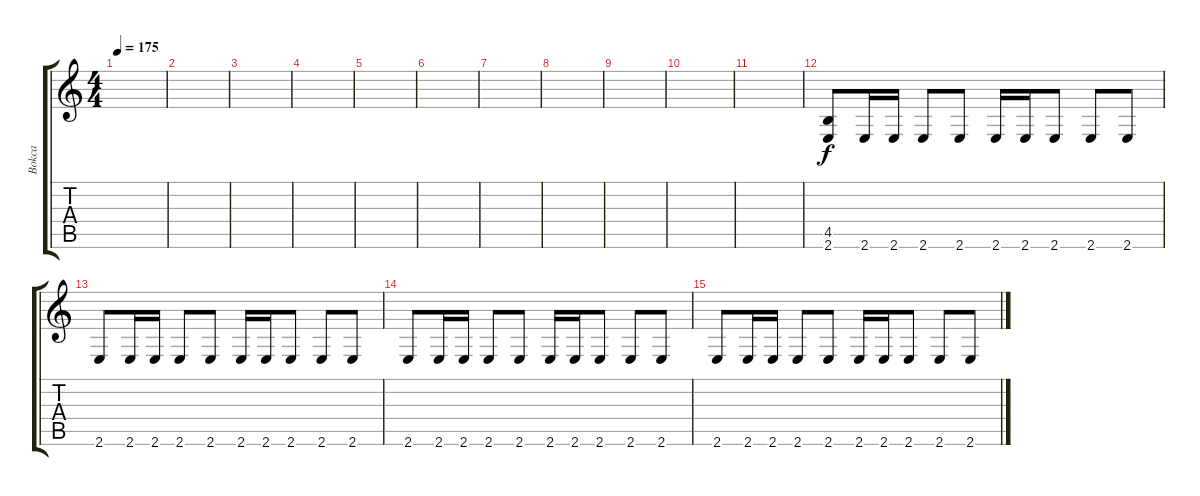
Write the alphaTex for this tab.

\track ("Bokca" "Bokca") {instrument distortionguitar}
\staff {score tabs}
\tuning (D4 A3 F3 C3 G2 D2) {hide}
\ts (4 4)
\tempo 175
\clef g2
\ks c
|
|
|
|
|
|
|
|
|
|
|
(4.5 2.6).8 2.6.16 2.6.16 2.6.8 2.6.8 2.6.16 2.6.16 2.6.8 2.6.8 2.6.8 |
2.6.8 2.6.16 2.6.16 2.6.8 2.6.8 2.6.16 2.6.16 2.6.8 2.6.8 2.6.8 |
2.6.8 2.6.16 2.6.16 2.6.8 2.6.8 2.6.16 2.6.16 2.6.8 2.6.8 2.6.8 |
2.6.8 2.6.16 2.6.16 2.6.8 2.6.8 2.6.16 2.6.16 2.6.8 2.6.8 2.6.8
